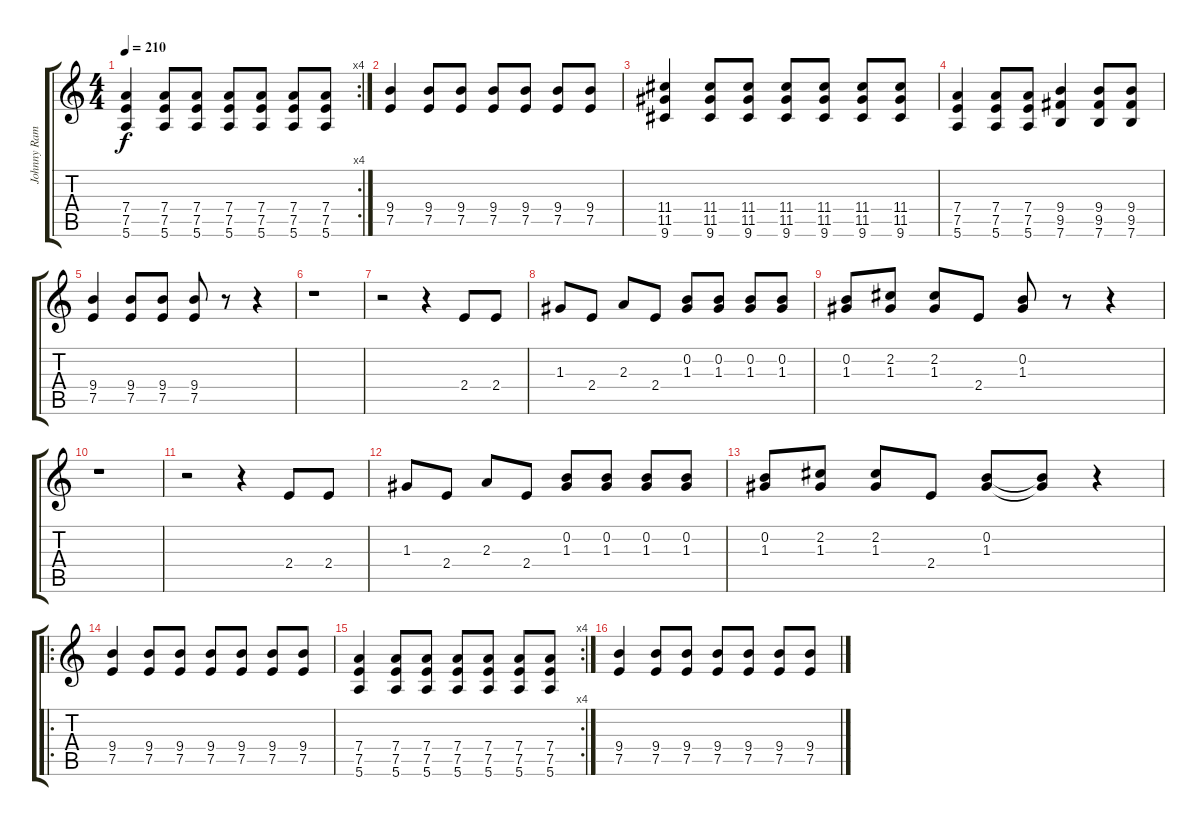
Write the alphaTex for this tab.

\track ("Johnny Ramone" "Johnny Ram") {instrument distortionguitar}
\staff {score tabs}
\tuning (E4 B3 G3 D3 A2 E2) {hide}
\rc 4
\ts (4 4)
\tempo 210
\clef g2
\ks c
(7.4 7.5 5.6).4{dy f} (7.4 7.5 5.6).8 (7.4 7.5 5.6).8 (7.4 7.5 5.6).8 (7.4 7.5 5.6).8 (7.4 7.5 5.6).8 (7.4 7.5 5.6).8 |
(9.4 7.5).4 (9.4 7.5).8 (9.4 7.5).8 (9.4 7.5).8 (9.4 7.5).8 (9.4 7.5).8 (9.4 7.5).8 |
(11.4 11.5 9.6).4 (11.4 11.5 9.6).8 (11.4 11.5 9.6).8 (11.4 11.5 9.6).8 (11.4 11.5 9.6).8 (11.4 11.5 9.6).8 (11.4 11.5 9.6).8 |
(7.4 7.5 5.6).4 (7.4 7.5 5.6).8 (7.4 7.5 5.6).8 (9.4 9.5 7.6).4 (9.4 9.5 7.6).8 (9.4 9.5 7.6).8 |
(9.4 7.5).4 (9.4 7.5).8 (9.4 7.5).8 (9.4 7.5).8 r.8 r.4 |
r.1 |
r.2 r.4 2.4.8 2.4.8 |
1.3.8 2.4.8 2.3.8 2.4.8 (0.2 1.3).8 (0.2 1.3).8 (0.2 1.3).8 (0.2 1.3).8 |
(0.2 1.3).8 (2.2 1.3).8 (2.2 1.3).8 2.4.8 (0.2 1.3).8 r.8 r.4 |
r.1 |
r.2 r.4 2.4.8 2.4.8 |
1.3.8 2.4.8 2.3.8 2.4.8 (0.2 1.3).8 (0.2 1.3).8 (0.2 1.3).8 (0.2 1.3).8 |
(0.2 1.3).8 (2.2 1.3).8 (2.2 1.3).8 2.4.8 (0.2 1.3).8 (0.2{t} 1.3{t}).8 r.4 |
\ro
(9.4 7.5).4 (9.4 7.5).8 (9.4 7.5).8 (9.4 7.5).8 (9.4 7.5).8 (9.4 7.5).8 (9.4 7.5).8 |
\rc 4
(7.4 7.5 5.6).4 (7.4 7.5 5.6).8 (7.4 7.5 5.6).8 (7.4 7.5 5.6).8 (7.4 7.5 5.6).8 (7.4 7.5 5.6).8 (7.4 7.5 5.6).8 |
(9.4 7.5).4 (9.4 7.5).8 (9.4 7.5).8 (9.4 7.5).8 (9.4 7.5).8 (9.4 7.5).8 (9.4 7.5).8
